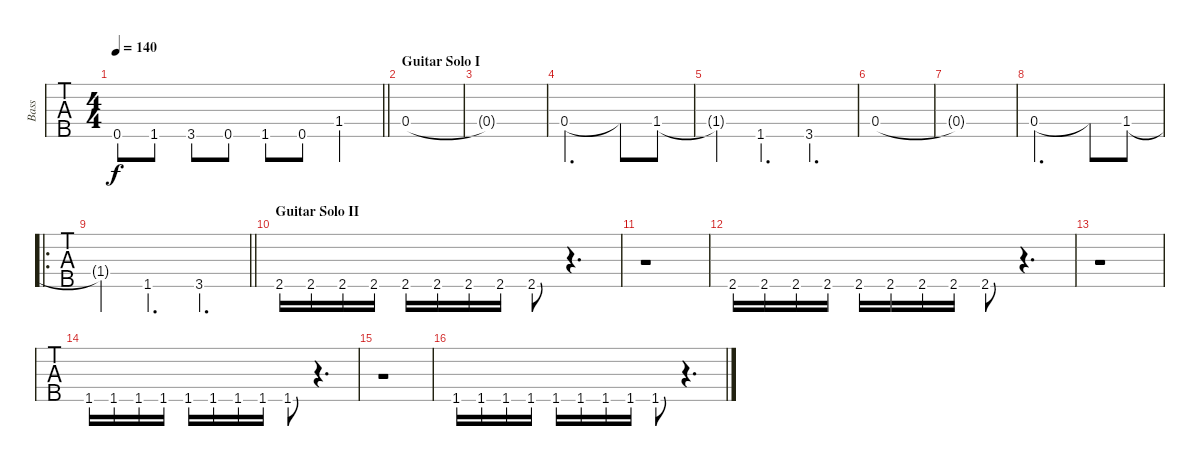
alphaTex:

\track ("Bass" "Bass") {instrument electricbassfinger}
\staff {tabs}
\tuning (Gb2 Db2 Ab1 Eb1 Bb0) {hide}
\ts (4 4)
\tempo 140
\clef f4
\barLineRight lightlight
\ks c
0.5.8{dy f} 1.5.8 3.5.8 0.5.8 1.5.8 0.5.8 1.4.4 |
\section ("" "Guitar Solo I")
0.4.1 |
0.4{t}.1 |
0.4.2{d} 0.4{t}.8 1.4.8 |
1.4{t}.4 1.5.4{d} 3.5.4{d} |
0.4.1 |
0.4{t}.1 |
0.4.2{d} 0.4{t}.8 1.4.8 |
\ro
\barLineRight lightlight
1.4{t}.4 1.5.4{d} 3.5.4{d} |
\section ("" "Guitar Solo II")
2.5.16 2.5.16 2.5.16 2.5.16 2.5.16 2.5.16 2.5.16 2.5.16 2.5.8 r.4{d} |
r.1 |
2.5.16 2.5.16 2.5.16 2.5.16 2.5.16 2.5.16 2.5.16 2.5.16 2.5.8 r.4{d} |
r.1 |
1.5.16 1.5.16 1.5.16 1.5.16 1.5.16 1.5.16 1.5.16 1.5.16 1.5.8 r.4{d} |
r.1 |
1.5.16 1.5.16 1.5.16 1.5.16 1.5.16 1.5.16 1.5.16 1.5.16 1.5.8 r.4{d}
